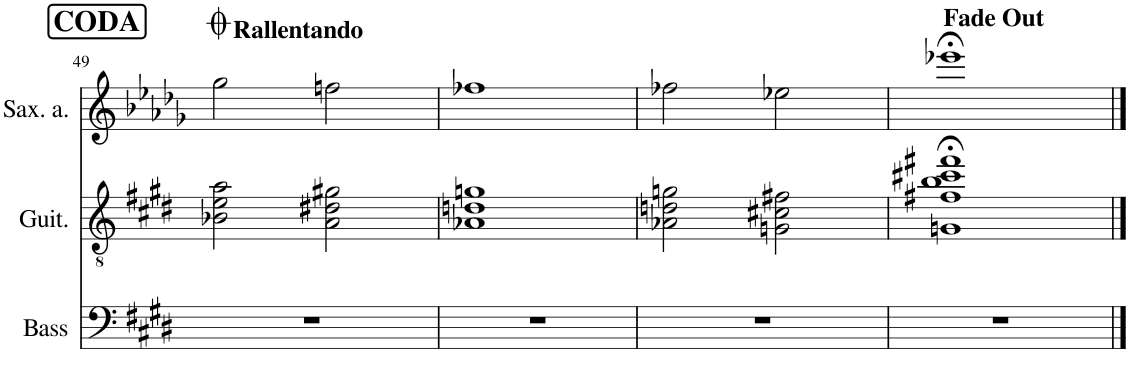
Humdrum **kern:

**kern	**kern	**kern
*part3	*part2	*part1
*staff3	*staff2	*staff1
*I"Bass	*I"Guit.	*I"Sax. a.
*I'Bass	*I'Guit.	*I'Sax. a.
!!LO:PB:g=z
*clefF4	*clefGv2	*clefG2
*Trd7c12	*	*Trd6c9
*k[f#c#g#d#]	*k[f#c#g#d#]	*k[b-e-a-d-g-]
*M4/4	*M4/4	*M4/4
!!LO:REH:place=s1:a:B:cj:fs=14:t=CODA
=49	=49	=49
!	!	!LO:TX:a:B:t=Rallentando
1r	2B-X\ 2e\ 2a\	2gg-\
.	2A\ 2d#X\ 2g#X\	2ffn\
=50	=50	=50
1r	1A-X 1dn 1gn	1ff-X
=51	=51	=51
1r	2A-X\ 2dn\ 2gn\	2ff-X\
.	2Gn\ 2c#X\ 2f#X\	2ee-X\
=52	=52	=52
!	!	!LO:TX:a:B:t=Fade Out
1r	1Gn;< 1f#X;< 1b;< 1cc#X;< 1ff#X;<	1eee-X;<
==	==	==
*-	*-	*-
